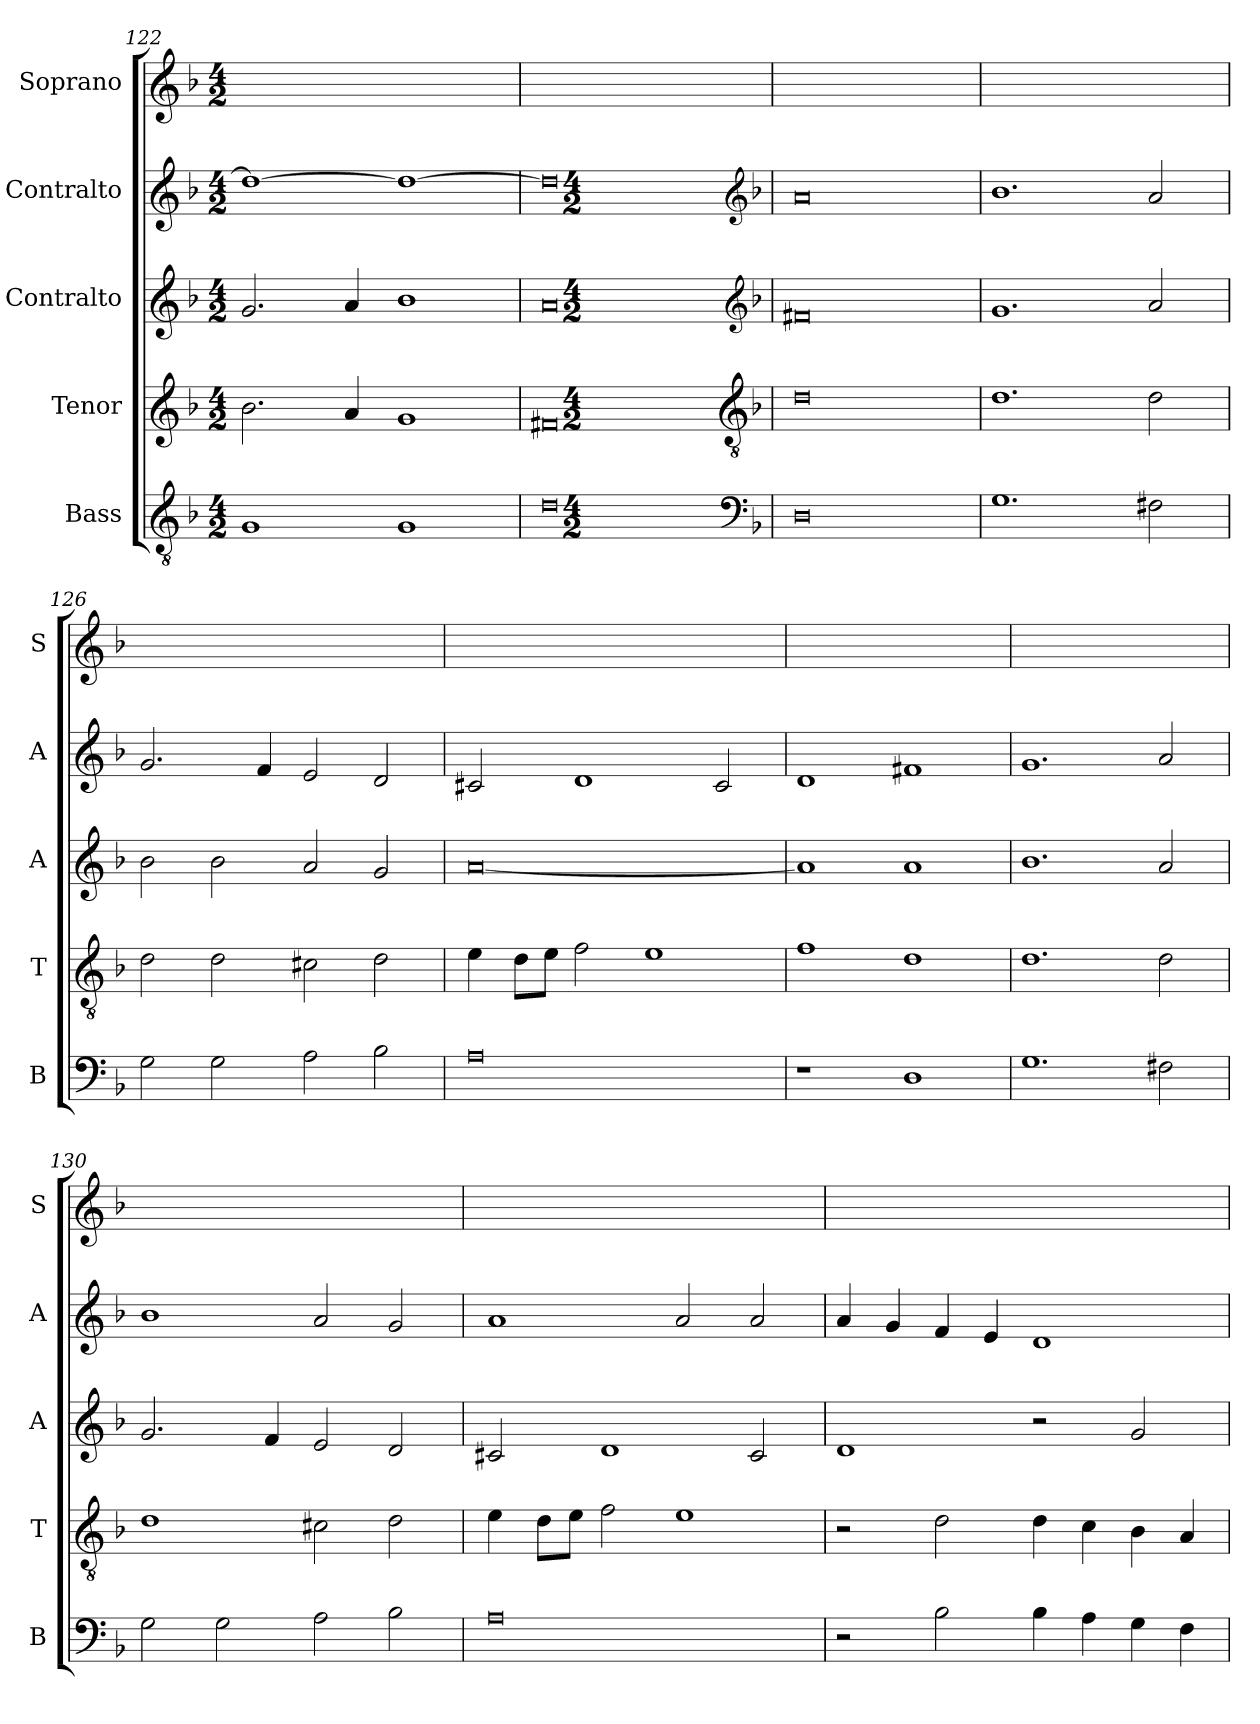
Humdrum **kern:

**kern	**kern	**kern	**kern	**kern
*part5	*part4	*part3	*part2	*part1
*staff5	*staff4	*staff3	*staff2	*staff1
*I"Bass	*I"Tenor	*I"Contralto	*I"Contralto	*I"Soprano
*I'B	*I'T	*I'A	*I'A	*I'S
*clefGv2	*clefG2	*clefG2	*clefG2	*clefG2
*k[b-]	*k[b-]	*k[b-]	*k[b-]	*k[b-]
*G:dor	*G:dor	*G:dor	*G:dor	*G:dor
*M4/2	*M4/2	*M4/2	*M4/2	*M4/2
=122	=122	=122	=122	=122
1G	2.b-	2.g	1dd_	0ryy
.	4a	4a	.	.
1G	1g	1b-	1dd_	.
=123	=123	=123	=123	=123
0d	0f#X	0a	0dd]	0ryy
*clefF4	*clefGv2	*clefG2	*clefG2	*
*k[b-]	*k[b-]	*k[b-]	*k[b-]	*
*G:dor	*G:dor	*G:dor	*G:dor	*
*M4/2	*M4/2	*M4/2	*M4/2	*
=124	=124	=124	=124	=124
0D	0d	0f#X	0a	0ryy
=125	=125	=125	=125	=125
1.G	1.d	1.g	1.b-	0ryy
2F#X	2d	2a	2a	.
=126	=126	=126	=126	=126
2G	2d	2b-	2.g	0ryy
2G	2d	2b-	.	.
.	.	.	4f	.
2A	2c#X	2a	2e	.
2B-	2d	2g	2d	.
=127	=127	=127	=127	=127
0A	4e	[0a	2c#X	0ryy
.	8d\L	.	.	.
.	8e\J	.	.	.
.	2f	.	1d	.
.	1e	.	.	.
.	.	.	2c#	.
=128	=128	=128	=128	=128
1r	1f	1a]	1d	0ryy
1D	1d	1a	1f#X	.
=129	=129	=129	=129	=129
1.G	1.d	1.b-	1.g	0ryy
2F#X	2d	2a	2a	.
=130	=130	=130	=130	=130
2G	1d	2.g	1b-	0ryy
2G	.	.	.	.
.	.	4f	.	.
2A	2c#X	2e	2a	.
2B-	2d	2d	2g	.
=131	=131	=131	=131	=131
0A	4e	2c#X	1a	0ryy
.	8d\L	.	.	.
.	8e\J	.	.	.
.	2f	1d	.	.
.	1e	.	2a	.
.	.	2c#	2a	.
=132	=132	=132	=132	=132
2r	2r	1d	4a	0ryy
.	.	.	4g	.
2B-	2d	.	4f	.
.	.	.	4e	.
4B-	4d	2r	1d	.
4A	4c	.	.	.
4G	4B-	2g	.	.
4F	4A	.	.	.
=	=	=	=	=
*-	*-	*-	*-	*-
